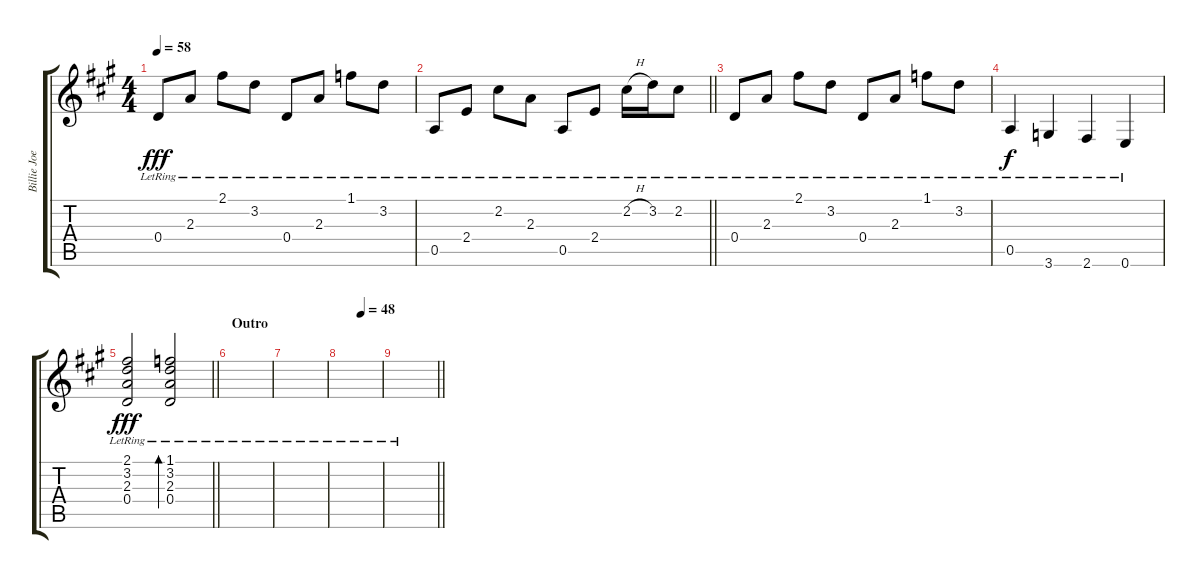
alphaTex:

\track ("Billie Joe Rhthym" "Billie Joe") {instrument electricguitarclean}
\staff {score tabs}
\tuning (E4 B3 G3 D3 A2 E2) {hide}
\ts (4 4)
\tempo 58
\clef g2
\ks a
0.4{lr}.8{dy fff} 2.3{lr}.8 2.1{lr}.8 3.2{lr}.8 0.4{lr}.8 2.3{lr}.8 1.1{lr}.8 3.2{lr}.8 |
\barLineRight lightlight
0.5{lr}.8 2.4{lr}.8 2.2{lr}.8 2.3{lr}.8 0.5{lr}.8 2.4{lr}.8 2.2{h lr}.16 3.2{lr}.16 2.2{lr}.8 |
0.4{lr}.8 2.3{lr}.8 2.1{lr}.8 3.2{lr}.8 0.4{lr}.8 2.3{lr}.8 1.1{lr}.8 3.2{lr}.8 |
0.5{lr}.4{dy f} 3.6{lr}.4 2.6{lr}.4 0.6{lr}.4 |
\barLineRight lightlight
(2.1{lr} 3.2{lr} 2.3{lr} 0.4{lr}).2{dy fff} (1.1{lr} 3.2{lr} 2.3{lr} 0.4{lr}).2{bd 60} |
\section ("" "Outro")
|
|
\tempo (48 0.5)
|
\barLineRight lightlight
